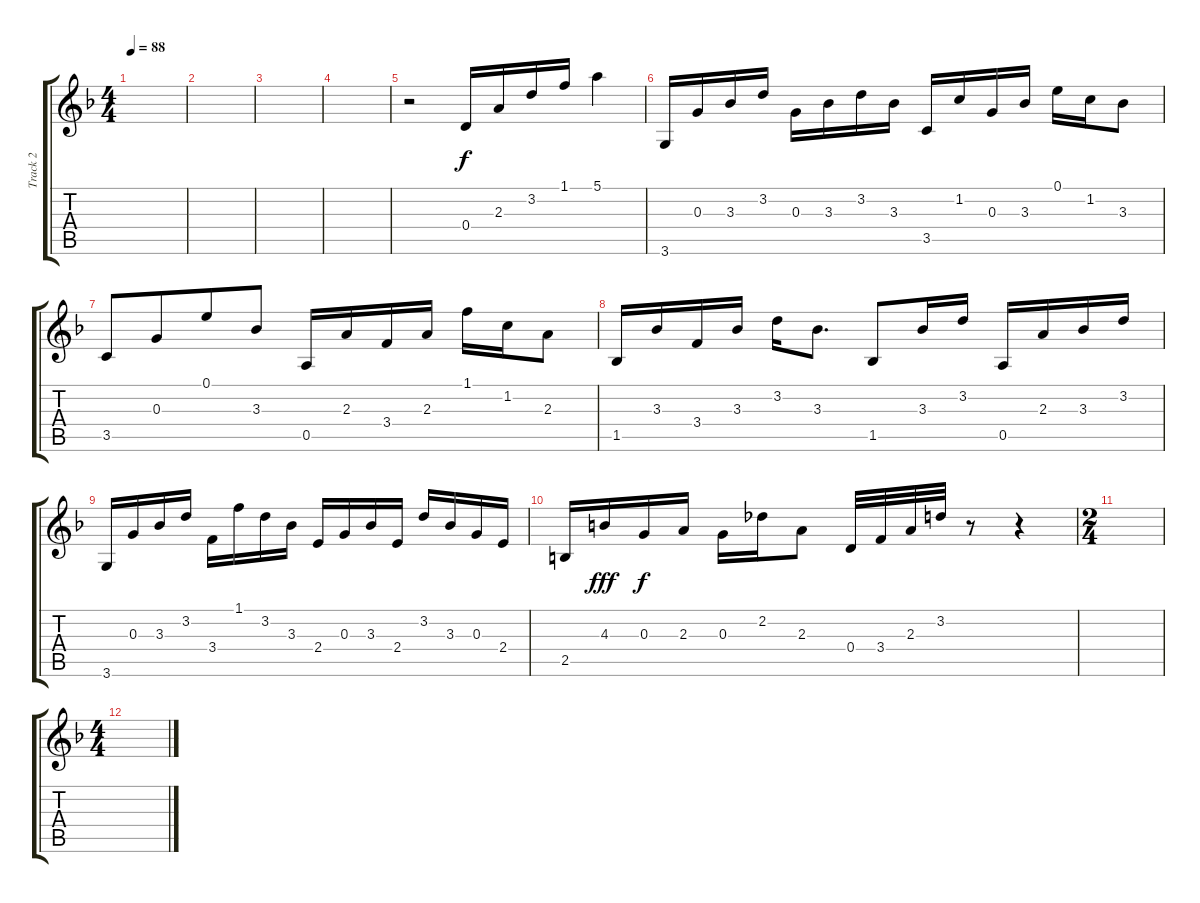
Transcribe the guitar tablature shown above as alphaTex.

\track ("Track 2" "Track 2") {instrument acousticguitarnylon}
\staff {score tabs}
\tuning (E4 B3 G3 D3 A2 E2) {hide}
\ts (4 4)
\tempo 88
\clef g2
\ks dminor
|
|
|
|
r.2 0.4.16 2.3.16 3.2.16 1.1.16 5.1.4 |
3.6.16 0.3.16 3.3.16 3.2.16 0.3.16 3.3.16 3.2.16 3.3.16 3.5.16 1.2.16 0.3.16 3.3.16 0.1.16 1.2.16 3.3.8 |
3.5.8 0.3.8{beam merge} 0.1.8 3.3.8 0.5.16 2.3.16{beam merge} 3.4.16 2.3.16 1.1.16 1.2.16 2.3.8 |
1.5.16 3.3.16 3.4.16 3.3.16 3.2.16 3.3.8{d} 1.5.8 3.3.16 3.2.16 0.5.16 2.3.16 3.3.16 3.2.16 |
3.6.16 0.3.16 3.3.16 3.2.16 3.4.16 1.1.16 3.2.16 3.3.16 2.4.16 0.3.16 3.3.16 2.4.16 3.2.16 3.3.16 0.3.16 2.4.16 |
2.5.16 4.3.16{dy fff} 0.3.16{dy f} 2.3.16 0.3.16 2.2.16 2.3.8 0.4.32 3.4.32 2.3.32 3.2.32 r.8 r.4 |
\ts (2 4)
|
\ts (4 4)
